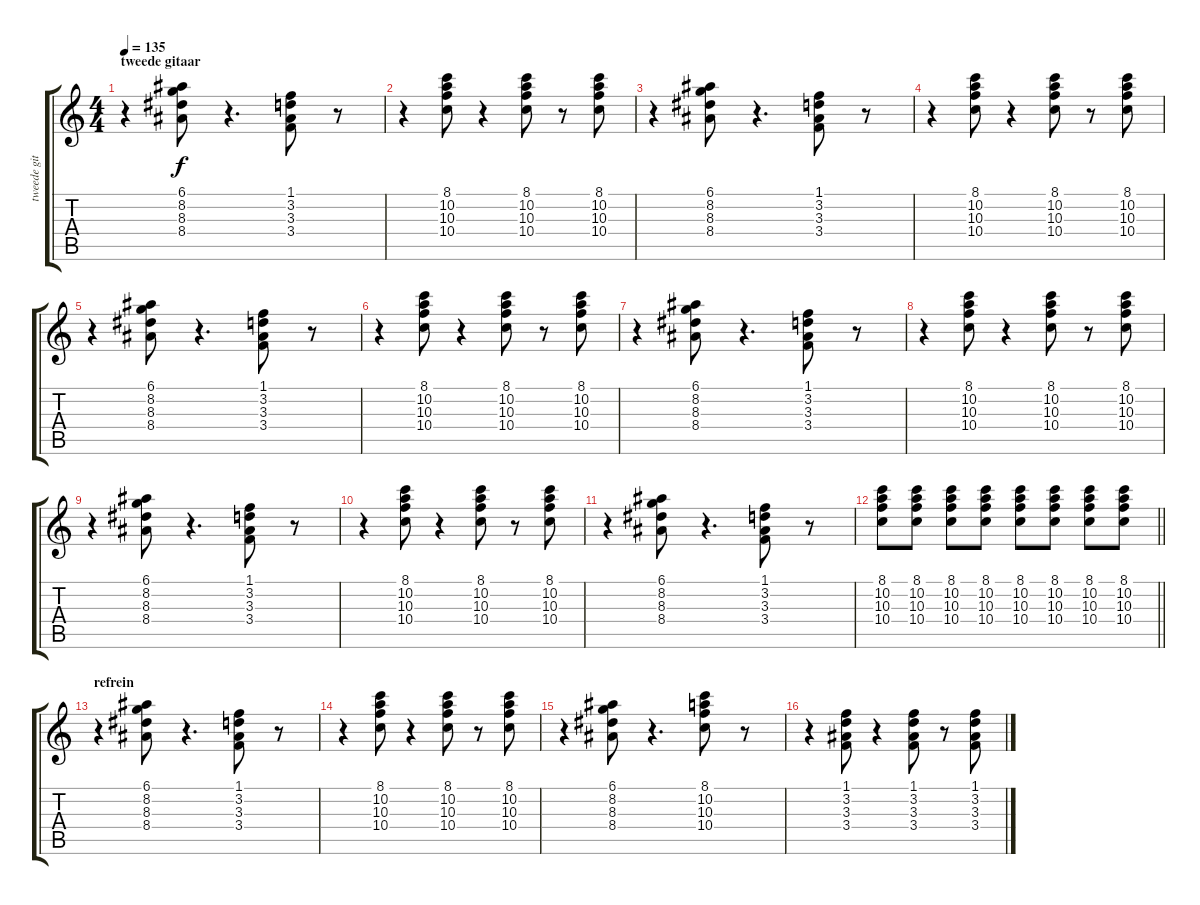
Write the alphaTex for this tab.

\track ("tweede gitaar" "tweede git") {instrument overdrivenguitar}
\staff {score tabs}
\tuning (E4 B3 G3 D3 A2 E2) {hide}
\ts (4 4)
\section ("" "tweede gitaar")
\tempo 135
\clef g2
\ks c
r.4{dy f} (6.1 8.2 8.3 8.4).8 r.4{d} (1.1 3.2 3.3 3.4).8 r.8 |
r.4 (8.1 10.2 10.3 10.4).8 r.4 (8.1 10.2 10.3 10.4).8 r.8 (8.1 10.2 10.3 10.4).8 |
r.4 (6.1 8.2 8.3 8.4).8 r.4{d} (1.1 3.2 3.3 3.4).8 r.8 |
r.4 (8.1 10.2 10.3 10.4).8 r.4 (8.1 10.2 10.3 10.4).8 r.8 (8.1 10.2 10.3 10.4).8 |
r.4 (6.1 8.2 8.3 8.4).8 r.4{d} (1.1 3.2 3.3 3.4).8 r.8 |
r.4 (8.1 10.2 10.3 10.4).8 r.4 (8.1 10.2 10.3 10.4).8 r.8 (8.1 10.2 10.3 10.4).8 |
r.4 (6.1 8.2 8.3 8.4).8 r.4{d} (1.1 3.2 3.3 3.4).8 r.8 |
r.4 (8.1 10.2 10.3 10.4).8 r.4 (8.1 10.2 10.3 10.4).8 r.8 (8.1 10.2 10.3 10.4).8 |
r.4 (6.1 8.2 8.3 8.4).8 r.4{d} (1.1 3.2 3.3 3.4).8 r.8 |
r.4 (8.1 10.2 10.3 10.4).8 r.4 (8.1 10.2 10.3 10.4).8 r.8 (8.1 10.2 10.3 10.4).8 |
r.4 (6.1 8.2 8.3 8.4).8 r.4{d} (1.1 3.2 3.3 3.4).8 r.8 |
\barLineRight lightlight
(8.1 10.2 10.3 10.4).8 (8.1 10.2 10.3 10.4).8 (8.1 10.2 10.3 10.4).8 (8.1 10.2 10.3 10.4).8 (8.1 10.2 10.3 10.4).8 (8.1 10.2 10.3 10.4).8 (8.1 10.2 10.3 10.4).8 (8.1 10.2 10.3 10.4).8 |
\section ("" "refrein")
r.4 (6.1 8.2 8.3 8.4).8 r.4{d} (1.1 3.2 3.3 3.4).8 r.8 |
r.4 (8.1 10.2 10.3 10.4).8 r.4 (8.1 10.2 10.3 10.4).8 r.8 (8.1 10.2 10.3 10.4).8 |
r.4 (6.1 8.2 8.3 8.4).8 r.4{d} (8.1 10.2 10.3 10.4).8 r.8 |
r.4 (1.1 3.2 3.3 3.4).8 r.4 (1.1 3.2 3.3 3.4).8 r.8 (1.1 3.2 3.3 3.4).8
